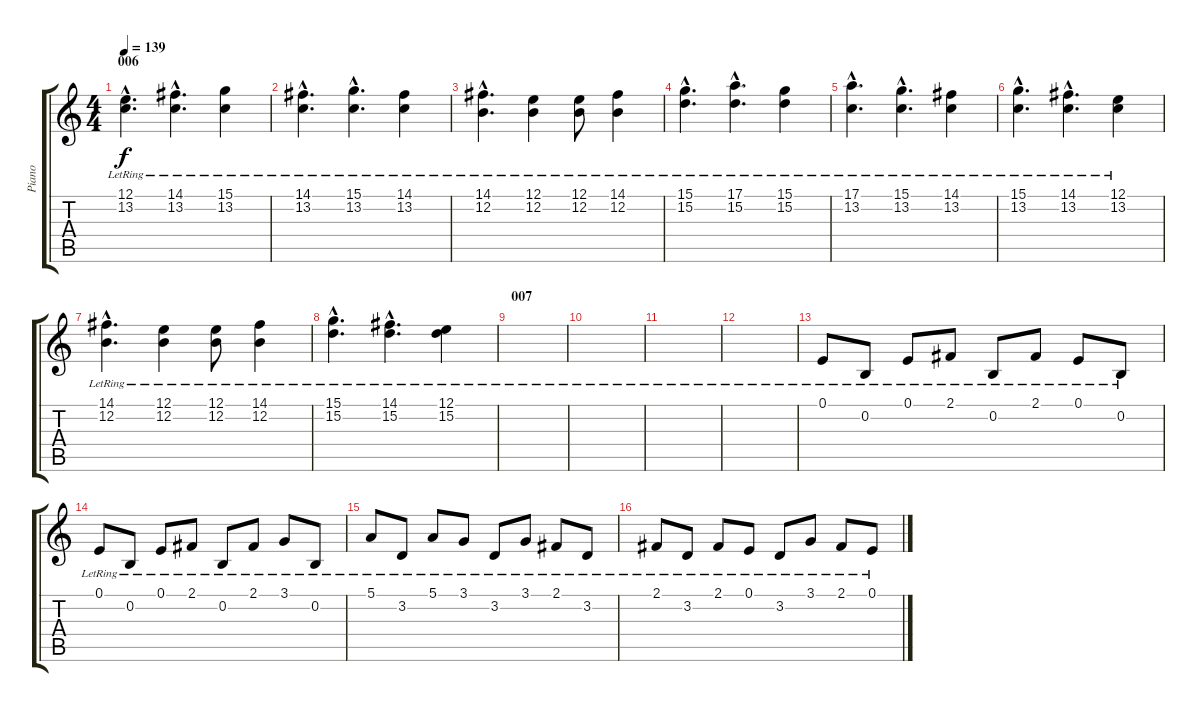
\track ("Piano" "Piano") {instrument acousticgrandpiano}
\staff {score tabs}
\tuning (E4 B3 G3 D3 A2 E2) {hide}
\ts (4 4)
\section ("" "006")
\tempo 139
\clef g2
\ks c
(12.1{hac lr} 13.2{hac lr}).4{d dy f} (14.1{hac lr} 13.2{hac lr}).4{d} (15.1{lr} 13.2{lr}).4 |
(14.1{hac lr} 13.2{hac lr}).4{d} (15.1{hac lr} 13.2{hac lr}).4{d} (14.1{lr} 13.2{lr}).4 |
(14.1{hac lr} 12.2{hac lr}).4{d} (12.1{lr} 12.2{lr}).4 (12.1{lr} 12.2{lr}).8 (14.1{lr} 12.2{lr}).4 |
(15.1{hac lr} 15.2{hac lr}).4{d} (17.1{hac lr} 15.2{hac lr}).4{d} (15.1{lr} 15.2{lr}).4 |
(17.1{hac lr} 13.2{hac lr}).4{d} (15.1{hac lr} 13.2{hac lr}).4{d} (14.1{lr} 13.2{lr}).4 |
(15.1{hac lr} 13.2{hac lr}).4{d} (14.1{hac lr} 13.2{hac lr}).4{d} (12.1{lr} 13.2{lr}).4 |
(14.1{hac lr} 12.2{hac lr}).4{d} (12.1{lr} 12.2{lr}).4 (12.1{lr} 12.2{lr}).8 (14.1{lr} 12.2{lr}).4 |
(15.1{hac lr} 15.2{hac lr}).4{d} (14.1{hac lr} 15.2{hac lr}).4{d} (12.1{lr} 15.2{lr}).4 |
\section ("" "007")
|
|
|
|
0.1{lr}.8 0.2{lr}.8 0.1{lr}.8 2.1{lr}.8 0.2{lr}.8 2.1{lr}.8 0.1{lr}.8 0.2{lr}.8 |
0.1{lr}.8 0.2{lr}.8 0.1{lr}.8 2.1{lr}.8 0.2{lr}.8 2.1{lr}.8 3.1{lr}.8 0.2{lr}.8 |
5.1{lr}.8 3.2{lr}.8 5.1{lr}.8 3.1{lr}.8 3.2{lr}.8 3.1{lr}.8 2.1{lr}.8 3.2{lr}.8 |
2.1{lr}.8 3.2{lr}.8 2.1{lr}.8 0.1{lr}.8 3.2{lr}.8 3.1{lr}.8 2.1{lr}.8 0.1{lr}.8
